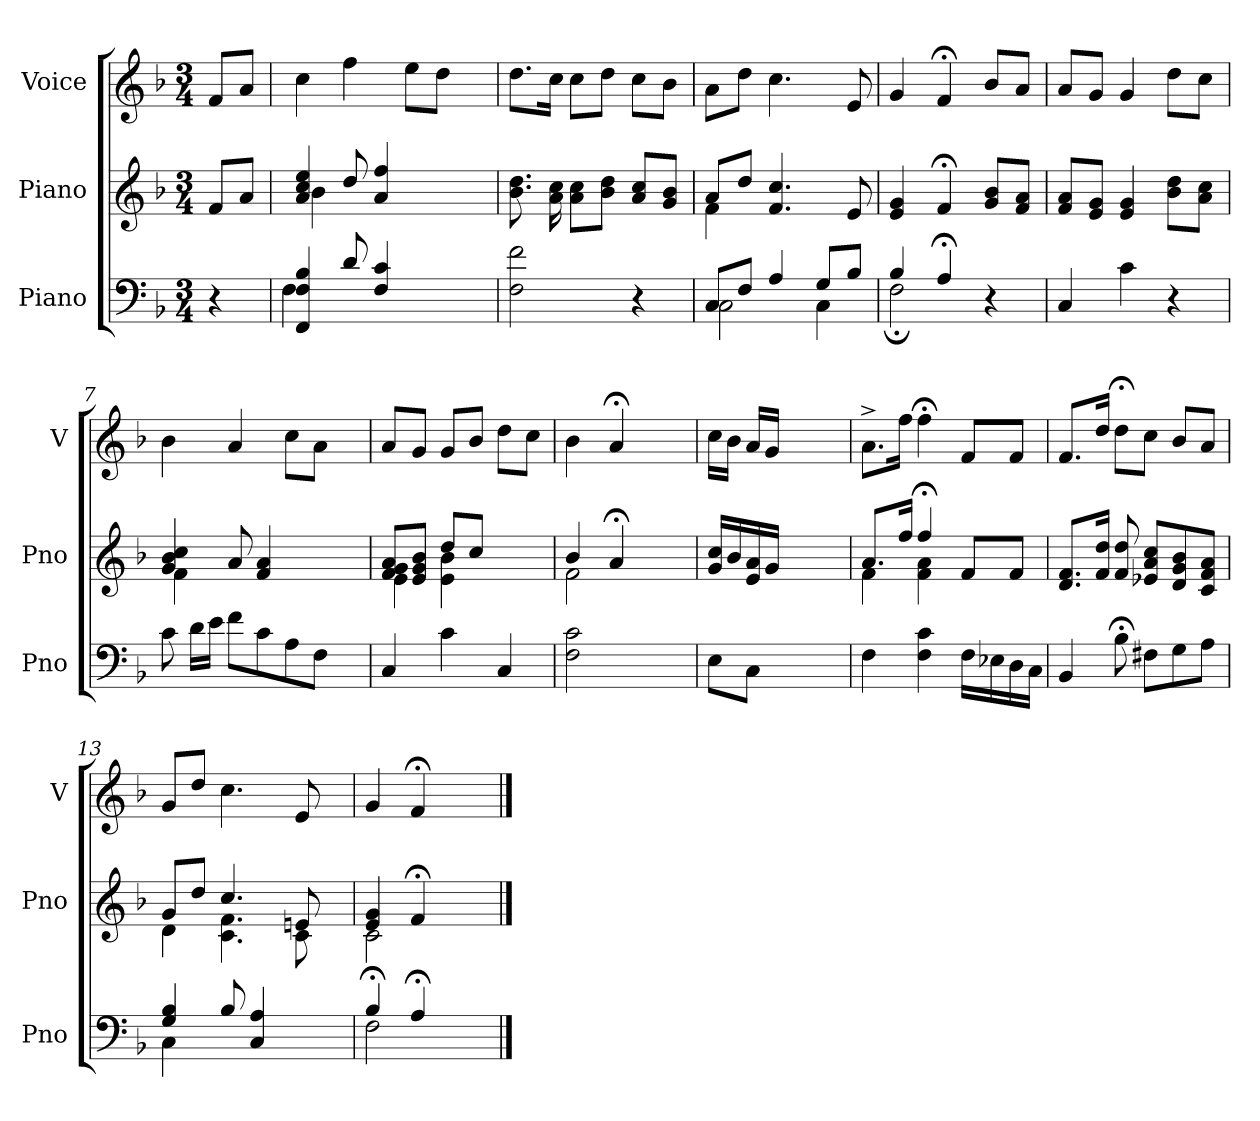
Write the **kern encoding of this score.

**kern	**kern	**kern
*part3	*part2	*part1
*staff3	*staff2	*staff1
*I"Piano	*I"Piano	*I"Voice
*I'Pno	*I'Pno	*I'V
*clefF4	*clefG2	*clefG2
*k[b-]	*k[b-]	*k[b-]
*M3/4	*M3/4	*M3/4
*MM72	*MM72	*MM72
=1	=1	=1
4r	8f/L	8f/L
.	8a/J	8a/J
=2	=2	=2
*^	*^	*
4FF/ 4F/ 4B-/	4F\	4a/ 4cc/ 4ee/	4b-\	4cc\
8d/	2ryy	8dd/	2ryy	4ff\
4F/ 4c/	.	4a/ 4ff/	.	.
.	.	.	.	8ee\L
4ryy	.	4ryy	.	8dd\J
.	8ryy	.	8ryy	8ryy
*v	*v	*	*	*
*	*v	*v	*
=3	=3	=3
2F\ 2f\	8.b-\ 8.dd\	8.dd\L
.	16a\ 16cc\	16cc\Jk
.	8a\ 8cc\L	8cc\L
.	8b-\ 8dd\J	8dd\J
4r	8a/ 8cc/L	8cc\L
.	8g/ 8b-/J	8b-\J
=4	=4	=4
*^	*^	*
8C/L	2C\	8a/L	4f\	8a\L
8F/J	.	8dd/J	.	8dd\J
4A/	.	4.f/ 4.cc/	2ryy	4.cc\
8G/L	4C\	.	.	.
8B-/J	.	8e/	.	8e/
*	*	*v	*v	*
=5	=5	=5	=5
4B-/	2F;\	4e/ 4g/	4g/
4A;/	.	4f;/	4f;/
4r	4ryy	8g/ 8b-/L	8b-/L
.	.	8f/ 8a/J	8a/J
*v	*v	*	*
=6	=6	=6
4C/	8f/ 8a/L	8a/L
.	8e/ 8g/J	8g/J
4c\	4e/ 4g/	4g/
4r	8b-\ 8dd\L	8dd\L
.	8a\ 8cc\J	8cc\J
=7	=7	=7
*	*^	*
8c\	4g/ 4b-/ 4cc/	4f\	4b-\
16d\LL	.	.	.
16e\JJ	.	.	.
8f\L	8a/	2ryy	4a/
8c\	4f/ 4a/	.	.
8A\	.	.	8cc\L
8F\J	4ryy	.	8a\J
8ryy	.	8ryy	8ryy
!!LO:LB:g=z
=8	=8	=8	=8
4C/	8f/ 8g/ 8a/L	4e\	8a/L
.	8e/ 8g/ 8b-/J	.	8g/J
4c\	8dd/L	4e\ 4b-\	8g/L
.	8cc/J	.	8b-/J
4C/	4ryy	4ryy	8dd\L
.	.	.	8cc\J
=9	=9	=9	=9
2F\ 2c\	4b-/	2f\	4b-\
.	4a;/	.	4a;/
4ryy	4ryy	4ryy	4ryy
*	*v	*v	*
=10	=10	=10
8E\L	16g/ 16cc/LL	16cc\LL
.	16b-/	16b-\JJ
8C\J	16e/ 16a/	16a/LL
.	16g/JJ	16g/JJ
2ryy	2ryy	2ryy
=11	=11	=11
*	*^	*
4F\	8.a/L	4f\	8.a^\L
.	16ff/Jk	.	16ff\Jk
4F\ 4c\	4ff;/	4f\ 4a\	4ff;\
16F\LL	8f/L	4ryy	8f/L
16E-X\	.	.	.
16D\	8f/J	.	8f/J
16C\JJ	.	.	.
*	*v	*v	*
=12	=12	=12
4BB-/	8.d/ 8.f/L	8.f/L
.	16f/ 16dd/Jk	16dd/Jk
8B-;\	8f/ 8dd/	8dd;\L
8F#X\L	8e-X/ 8a/ 8cc/L	8cc\J
8G\	8d/ 8g/ 8b-/	8b-/L
8A\J	8c/ 8f/ 8a/J	8a/J
=13	=13	=13
*^	*^	*
4G/ 4B-/	4C\	8g/L	4d\	8g/L
.	.	8dd/J	.	8dd/J
8B-/	2ryy	4.cc/	4.c\ 4.f\	4.cc\
4C/ 4A/	.	.	.	.
4ryy	.	8en/	8c\	8e/
.	8ryy	8ryy	8ryy	8ryy
=14	=14	=14	=14	=14
4B-;/	2F\	4e/ 4g/	2c\	4g/
4A;/	.	4f;/	.	4f;/
4ryy	4ryy	4ryy	4ryy	4ryy
*v	*v	*	*	*
*	*v	*v	*
==	==	==
*-	*-	*-
